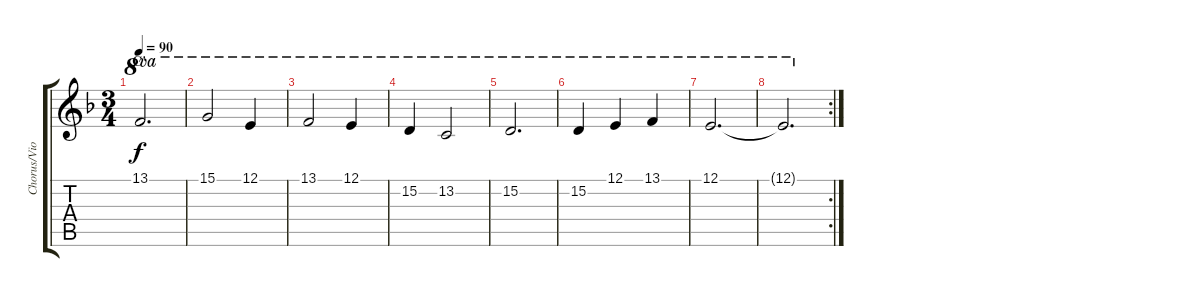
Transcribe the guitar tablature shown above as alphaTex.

\track ("Chorus/Violin/Lead Guitar" "Chorus/Vio") {instrument synthvoice}
\staff {score tabs}
\tuning (E4 B3 G3 D3 A2 E2) {hide}
\ts (3 4)
\section ("" "C'")
\tempo 90
\clef g2
\ks f
13.1.2{d ot 8va dy f} |
15.1.2{ot 8va} 12.1.4{ot 8va} |
13.1.2{ot 8va} 12.1.4{ot 8va} |
15.2.4{ot 8va} 13.2.2{ot 8va} |
15.2.2{d ot 8va} |
15.2.4{ot 8va} 12.1.4{ot 8va} 13.1.4{ot 8va} |
12.1.2{d ot 8va} |
\rc 2
12.1{t}.2{d ot 8va}
